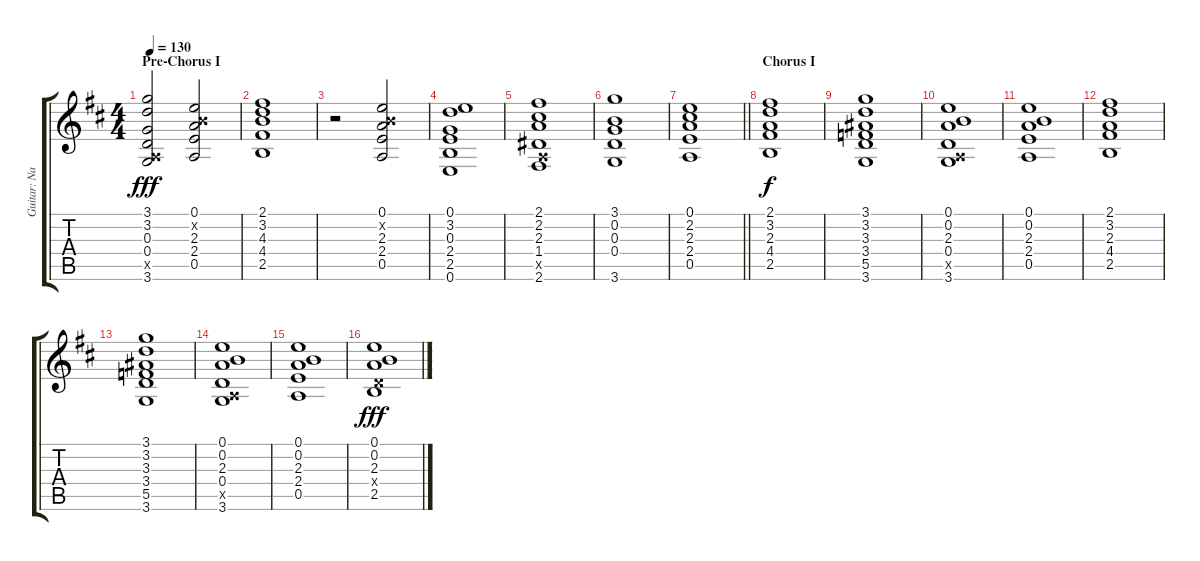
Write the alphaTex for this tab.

\track ("Guitar: Nancy" "Guitar: Na") {instrument electricguitarclean}
\staff {score tabs}
\tuning (E4 B3 G3 D3 A2 E2) {hide}
\ts (4 4)
\section ("" "Pre-Chorus I")
\tempo 130
\clef g2
\ks d
(3.1 3.2 0.3 0.4 0.5{x} 3.6).2{dy fff} (0.1 0.2{x} 2.3 2.4 0.5).2 |
(2.1 3.2 4.3 4.4 2.5).1 |
r.2 (0.1 0.2{x} 2.3 2.4 0.5).2 |
(0.1 3.2 0.3 2.4 2.5 0.6).1 |
(2.1 2.2 2.3 1.4 0.5{x} 2.6).1 |
(3.1 0.2 0.3 0.4 3.6).1 |
\barLineRight lightlight
(0.1 2.2 2.3 2.4 0.5).1 |
\section ("" "Chorus I")
(2.1 3.2 2.3 4.4 2.5).1{dy f} |
(3.1 3.2 3.3 3.4 5.5 3.6).1 |
(0.1 0.2 2.3 0.4 0.5{x} 3.6).1 |
(0.1 0.2 2.3 2.4 0.5).1 |
(2.1 3.2 2.3 4.4 2.5).1 |
(3.1 3.2 3.3 3.4 5.5 3.6).1 |
(0.1 0.2 2.3 0.4 0.5{x} 3.6).1 |
(0.1 0.2 2.3 2.4 0.5).1 |
(0.1 0.2 2.3 0.4{x} 2.5).1{dy fff}
